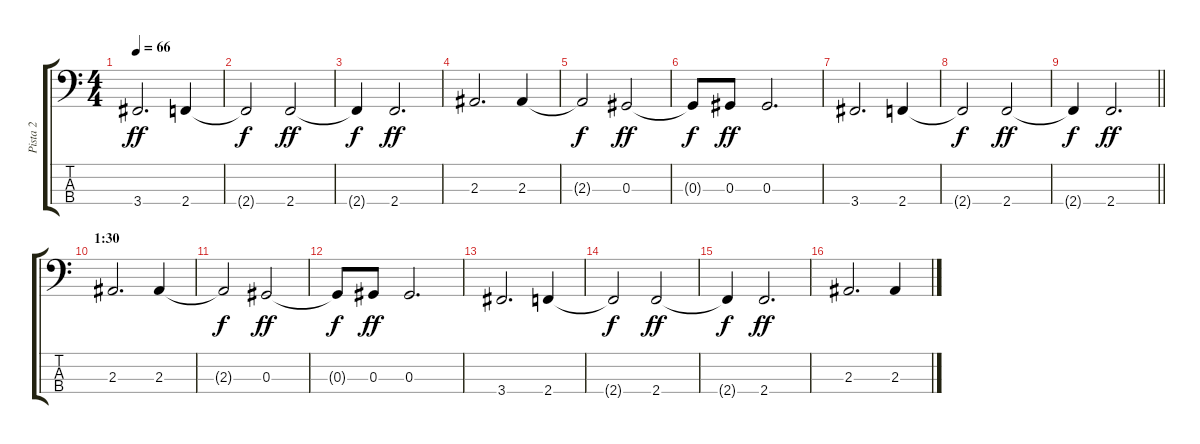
\track ("Pista 2" "Pista 2") {instrument electricbasspick}
\staff {score tabs}
\tuning (Gb2 Db2 Ab1 Eb1) {hide}
\ts (4 4)
\tempo 66
\clef f4
\ks c
3.4.2{d dy ff} 2.4.4 |
2.4{t}.2{dy f} 2.4.2{dy ff} |
2.4{t}.4{dy f} 2.4.2{d dy ff} |
2.3.2{d} 2.3.4 |
2.3{t}.2{dy f} 0.3.2{dy ff} |
0.3{t}.8{dy f} 0.3.8{dy ff} 0.3.2{d} |
3.4.2{d} 2.4.4 |
2.4{t}.2{dy f} 2.4.2{dy ff} |
\barLineRight lightlight
2.4{t}.4{dy f} 2.4.2{d dy ff} |
\section ("" "1:30")
2.3.2{d} 2.3.4 |
2.3{t}.2{dy f} 0.3.2{dy ff} |
0.3{t}.8{dy f} 0.3.8{dy ff} 0.3.2{d} |
3.4.2{d} 2.4.4 |
2.4{t}.2{dy f} 2.4.2{dy ff} |
2.4{t}.4{dy f} 2.4.2{d dy ff} |
2.3.2{d} 2.3.4
